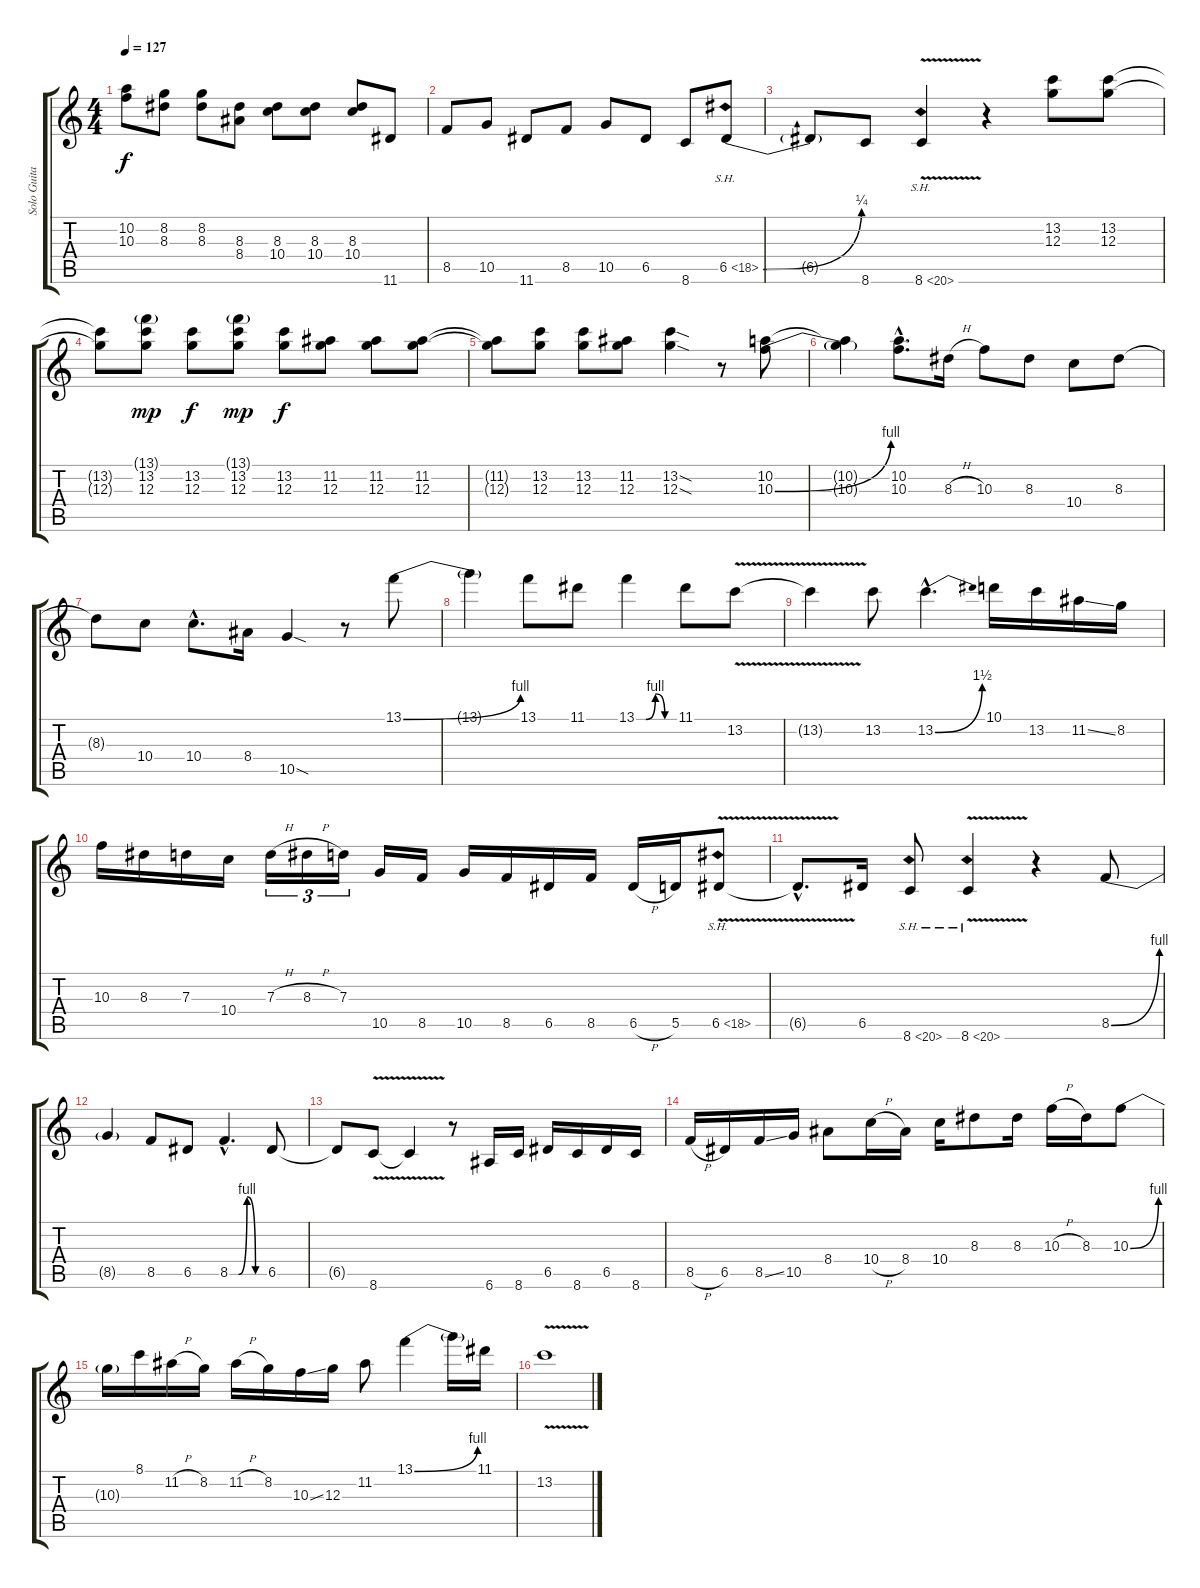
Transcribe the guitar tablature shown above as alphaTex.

\track ("Solo Guitar" "Solo Guita") {instrument overdrivenguitar}
\staff {score tabs}
\tuning (E4 B3 G3 D3 A2 E2) {hide}
\ts (4 4)
\tempo 127
\clef g2
\ks c
(10.2{t} 10.3{t}).8{dy f} (8.2 8.3).8 (8.2 8.3).8 (8.3 8.4).8 (8.3 10.4).8 (8.3 10.4).8 (8.3 10.4).8 11.6.8 |
8.5.8 10.5.8 11.6.8 8.5.8 10.5.8 6.5.8 8.6.8 6.5{be (bend 0 0 60 1) sh 12}.8 |
6.5{t}.8 8.6.8 8.6{sh 12 v}.4 r.4 (13.2 12.3).8 (13.2 12.3).8 |
(13.2{t} 12.3{t}).8 (13.1{g} 13.2 12.3).8{dy mp} (13.2 12.3).8{dy f} (13.1{g} 13.2 12.3).8{dy mp} (13.2 12.3).8{dy f} (11.2 12.3).8 (11.2 12.3).8 (11.2 12.3).8 |
(11.2{t} 12.3{t}).8 (13.2 12.3).8 (13.2 12.3).8 (11.2 12.3).8 (13.2{sod} 12.3{sod}).4 r.8 (10.2 10.3{be (bend 0 0 60 4)}).8 |
(10.2{t} 10.3{t}).4 (10.2{hac} 10.3{hac}).8{d} 8.3{h}.16 10.3.8 8.3.8 10.4.8 8.3.8 |
8.3{t}.8 10.4.8 10.4{hac}.8{d} 8.4.16 10.5{sod}.4 r.8 13.1{be (bend 0 0 60 4)}.8 |
13.1{t}.4 13.1.8 11.1.8 13.1{be (custom 0 0 15 0 30 4 45 0 60 0)}.4 11.1.8 13.2{v}.8 |
13.2{t}.4 13.2.8 13.2{be (bend 0 0 60 6) hac}.4{d} 10.1.16 13.2.16 11.2{ss}.16 8.2.16 |
10.3.16 8.3.16 7.3.16 10.4.16 7.3{h}.16{tu (3 2)} 8.3{h}.16{tu (3 2)} 7.3.16{tu (3 2)} 10.5.16 8.5.16 10.5.16 8.5.16 6.5.16 8.5.16 6.5{h}.16 5.5.16 6.5{sh 12 v}.8 |
6.5{hac t}.8{d} 6.5.16 8.6{sh 12}.8 8.6{sh 12 v}.4 r.4 8.5{be (bend 0 0 60 4)}.8 |
8.5{t}.4 8.5.8 6.5.8 8.5{be (custom 0 0 15 0 30 4 45 0 60 0) hac}.4{d} 6.5.8 |
6.5{t}.8 8.6{v}.8 8.6{t}.4 r.8 6.6.16 8.6.16 6.5.16 8.6.16 6.5.16 8.6.16 |
8.5{h}.16 6.5.16 8.5{ss}.16 10.5.16 8.4.8 10.4{h}.16 8.4.16 10.4.16 8.3.8 8.3.16 10.3{h}.16 8.3.16 10.3{be (bend 0 0 60 4)}.8 |
10.3{t}.16 8.1.16 11.2{h}.16 8.2.16 11.2{h}.16 8.2.16 10.3{ss}.16 12.3.16 11.2.8 13.1{be (bend 0 0 60 4)}.4 13.1{t}.16 11.1.16 |
13.2{v}.1
